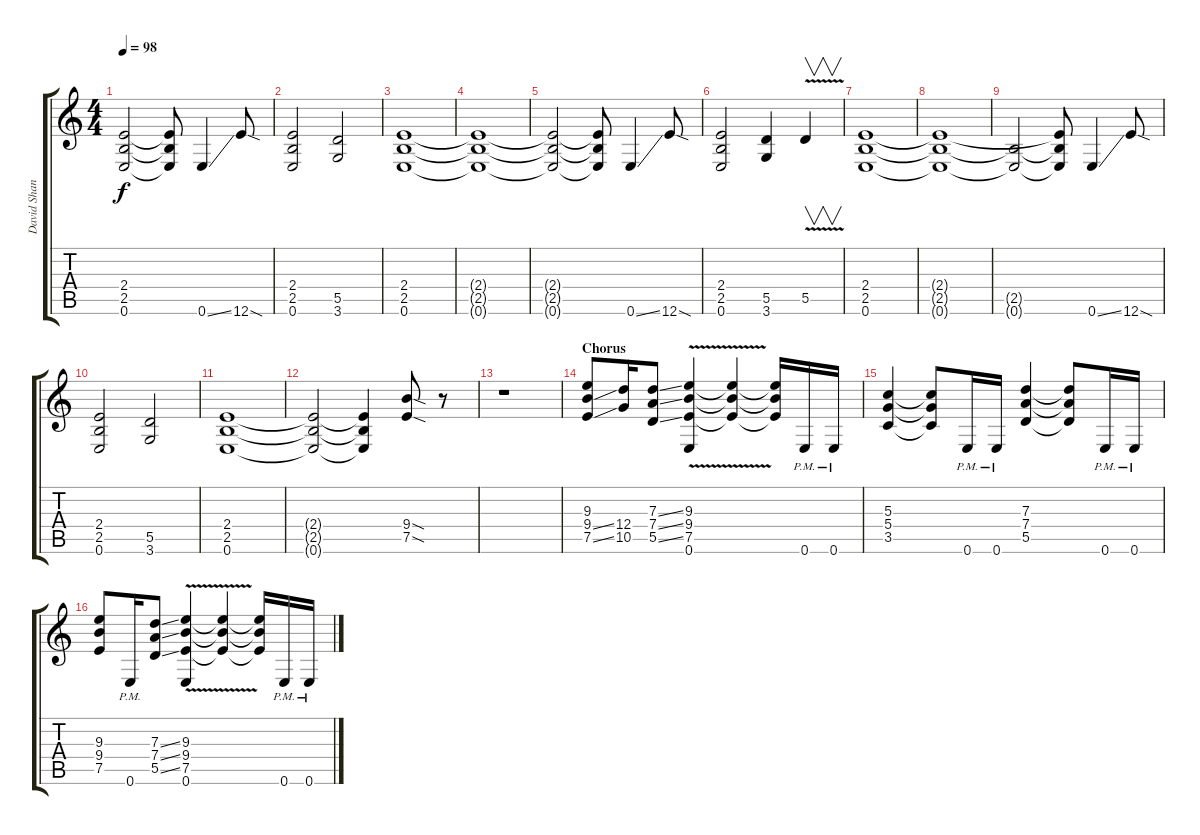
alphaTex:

\track ("David Shankle" "David Shan") {instrument overdrivenguitar}
\staff {score tabs}
\tuning (E4 B3 G3 D3 A2 E2) {hide}
\ts (4 4)
\tempo 98
\clef g2
\ks c
(2.4{t} 2.5{t} 0.6{t}).2{dy f} (2.4{t} 2.5{t} 0.6{t}).8 0.6{ss}.4 12.6{sod}.8 |
(2.4 2.5 0.6).2 (5.5 3.6).2 |
(2.4 2.5 0.6).1 |
(2.4{t} 2.5{t} 0.6{t}).1 |
(2.4{t} 2.5{t} 0.6{t}).2 (2.4{t} 2.5{t} 0.6{t}).8 0.6{ss}.4 12.6{sod}.8 |
(2.4 2.5 0.6).2 (5.5 3.6).4 5.5{v}.4{v} |
(2.4 2.5 0.6).1 |
(2.4{t} 2.5{t} 0.6{t}).1 |
(2.5{t} 0.6{t}).2 (2.4{t} 2.5{t} 0.6{t}).8 0.6{ss}.4 12.6{sod}.8 |
(2.4 2.5 0.6).2 (5.5 3.6).2 |
(2.4 2.5 0.6).1 |
(2.4{t} 2.5{t} 0.6{t}).2 (2.4{t} 2.5{t} 0.6{t}).4 (9.4{sod} 7.5{sod}).8 r.8 |
r.1 |
\section ("" "Chorus")
(9.3 9.4{ss} 7.5{ss}).8 (12.4 10.5).16 (7.3{ss} 7.4{ss} 5.5{ss}).8 (9.3{v} 9.4{v} 7.5 0.6).4 (9.3{t} 9.4{t} 7.5{t}).4 (9.3{t} 9.4{t} 7.5{t}).16 0.6{pm}.16 0.6{pm}.16 |
(5.3 5.4 3.5).4 (5.3{t} 5.4{t} 3.5{t}).8 0.6{pm}.16 0.6{pm}.16 (7.3 7.4 5.5).4 (7.3{t} 7.4{t} 5.5{t}).8 0.6{pm}.16 0.6{pm}.16 |
(9.3 9.4 7.5).8 0.6{pm}.16 (7.3{ss} 7.4{ss} 5.5{ss}).8 (9.3{v} 9.4{v} 7.5 0.6).4 (9.3{t} 9.4{t} 7.5{t}).4 (9.3{t} 9.4{t} 7.5{t}).16 0.6{pm}.16 0.6{pm}.16
